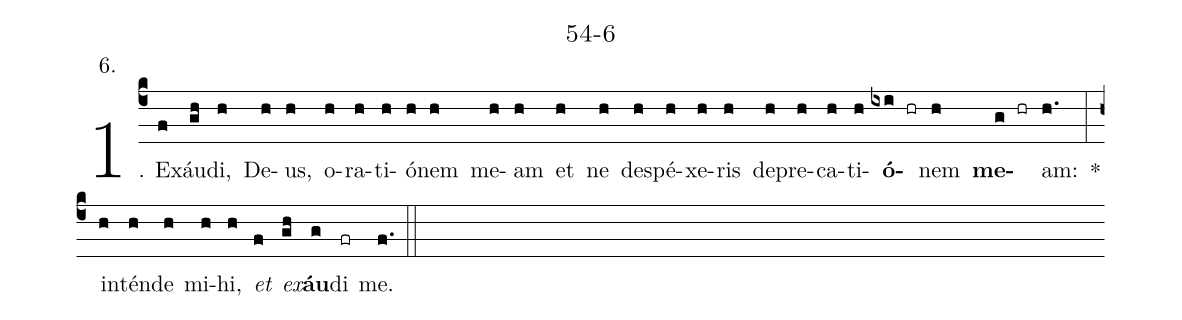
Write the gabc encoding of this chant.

name: 54-6;
annotation: 6.;
%%
(c4)1. Ex(f)áu(gh)di,(h) De(h)us,(h) o(h)ra(h)ti(h)ó(h)nem(h) me(h)am(h) et(h) ne(h) de(h)spé(h)xe(h)ris(h) de(h)pre(h)ca(h)ti(h)<b>ó</b>(ixi hr)nem(h) <b>me</b>(g hr)am:(h.) *(:) in(h)tén(h)de(h) mi(h)hi,(h) <i>et</i>(f) <i>ex</i>(gh)<b>áu</b>(g)di(fr) me.(f.) (::)
